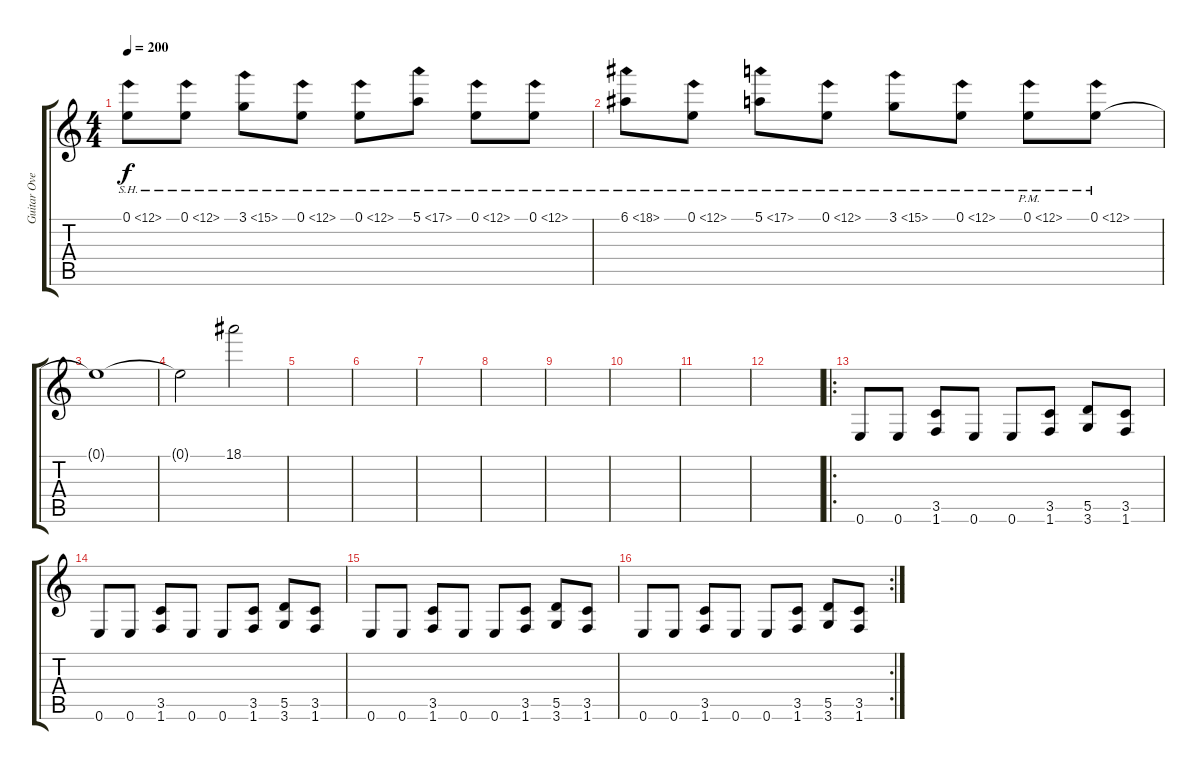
\track ("Guitar Overdrive" "Guitar Ove") {instrument overdrivenguitar}
\staff {score tabs}
\tuning (E4 B3 G3 D3 A2 E2) {hide}
\ts (4 4)
\tempo 200
\clef g2
\ks c
0.1{sh 12}.8{dy f} 0.1{sh 12}.8 3.1{sh 12}.8 0.1{sh 12}.8 0.1{sh 12}.8 5.1{sh 12}.8 0.1{sh 12}.8 0.1{sh 12}.8 |
6.1{sh 12}.8 0.1{sh 12}.8 5.1{sh 12}.8 0.1{sh 12}.8 3.1{sh 12}.8 0.1{sh 12}.8 0.1{sh 12 pm}.8 0.1{sh 12}.8 |
0.1{t}.1 |
0.1{t}.2 18.1.2 |
|
|
|
|
|
|
|
|
\ro
0.6.8 0.6.8 (3.5 1.6).8 0.6.8 0.6.8 (3.5 1.6).8 (5.5 3.6).8 (3.5 1.6).8 |
0.6.8 0.6.8 (3.5 1.6).8 0.6.8 0.6.8 (3.5 1.6).8 (5.5 3.6).8 (3.5 1.6).8 |
0.6.8 0.6.8 (3.5 1.6).8 0.6.8 0.6.8 (3.5 1.6).8 (5.5 3.6).8 (3.5 1.6).8 |
\rc 2
0.6.8 0.6.8 (3.5 1.6).8 0.6.8 0.6.8 (3.5 1.6).8 (5.5 3.6).8 (3.5 1.6).8
